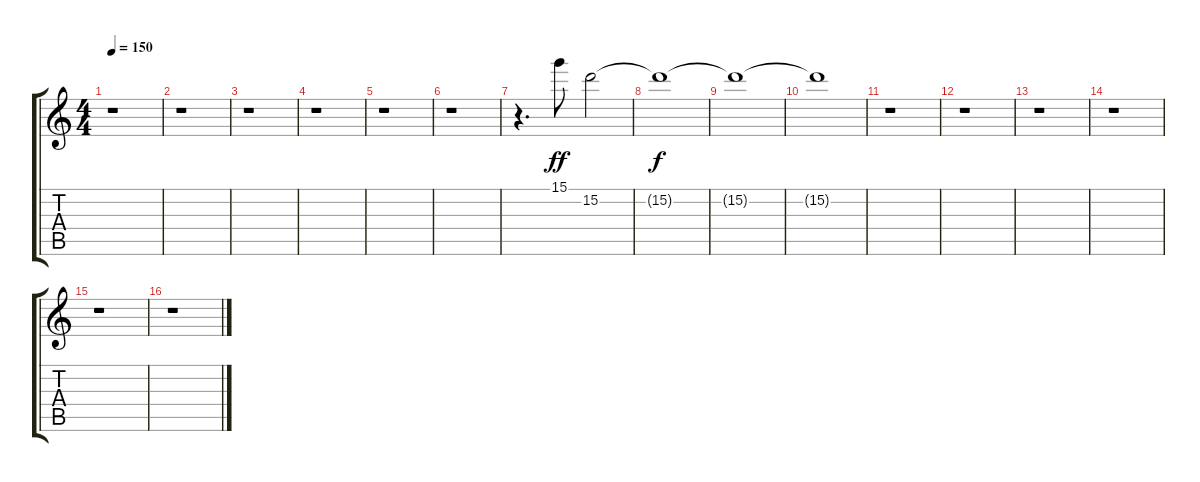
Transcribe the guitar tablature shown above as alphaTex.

\track "" {instrument acousticguitarnylon}
\staff {score tabs}
\tuning (E4 B3 G3 D3 A2 E2) {hide}
\ts (4 4)
\tempo 150
\clef g2
\ks c
r.1{dy ff} |
r.1 |
r.1 |
r.1 |
r.1 |
r.1 |
r.4{d} 15.1.8 15.2.2 |
15.2{t}.1{dy f} |
15.2{t}.1 |
15.2{t}.1 |
r.1 |
r.1 |
r.1 |
r.1 |
r.1 |
r.1
